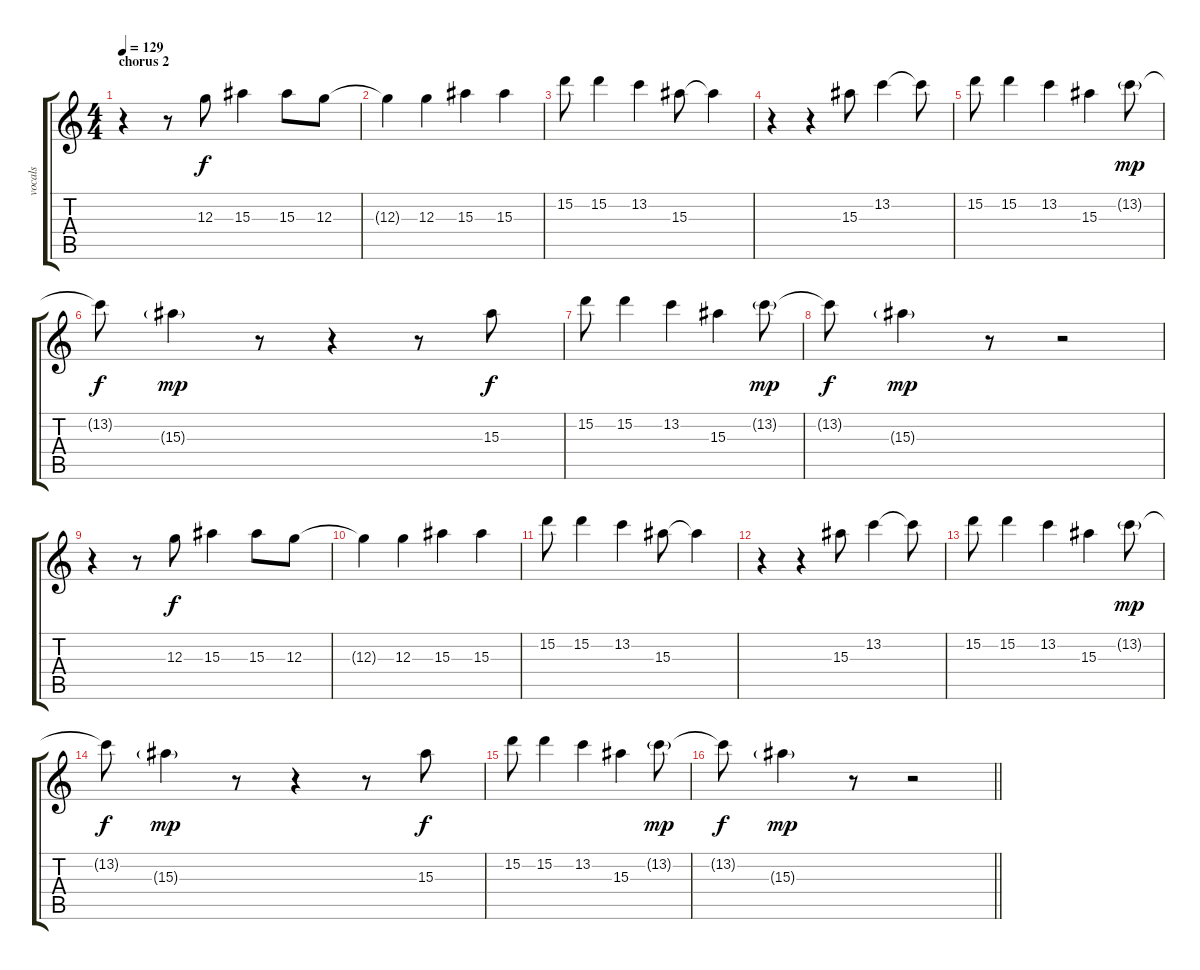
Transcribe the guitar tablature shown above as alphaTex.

\track ("vocals" "vocals") {instrument electricguitarjazz}
\staff {score tabs}
\tuning (E4 B3 G3 D3 A2 E2) {hide}
\ts (4 4)
\section ("" "chorus 2")
\tempo 129
\clef g2
\ks c
r.4{dy mp} r.8 12.3.8{dy f} 15.3.4 15.3.8 12.3.8 |
12.3{t}.4 12.3.4 15.3.4 15.3.4 |
15.2.8 15.2.4 13.2.4 15.3.8 15.3{t}.4 |
r.4 r.4 15.3.8 13.2.4 13.2{t}.8 |
15.2.8 15.2.4 13.2.4 15.3.4 13.2{g}.8{dy mp} |
13.2{t}.8{dy f} 15.3{g}.4{dy mp} r.8 r.4 r.8 15.3.8{dy f} |
15.2.8 15.2.4 13.2.4 15.3.4 13.2{g}.8{dy mp} |
13.2{t}.8{dy f} 15.3{g}.4{dy mp} r.8 r.2 |
r.4 r.8 12.3.8{dy f} 15.3.4 15.3.8 12.3.8 |
12.3{t}.4 12.3.4 15.3.4 15.3.4 |
15.2.8 15.2.4 13.2.4 15.3.8 15.3{t}.4 |
r.4 r.4 15.3.8 13.2.4 13.2{t}.8 |
15.2.8 15.2.4 13.2.4 15.3.4 13.2{g}.8{dy mp} |
13.2{t}.8{dy f} 15.3{g}.4{dy mp} r.8 r.4 r.8 15.3.8{dy f} |
15.2.8 15.2.4 13.2.4 15.3.4 13.2{g}.8{dy mp} |
\barLineRight lightlight
13.2{t}.8{dy f} 15.3{g}.4{dy mp} r.8 r.2
